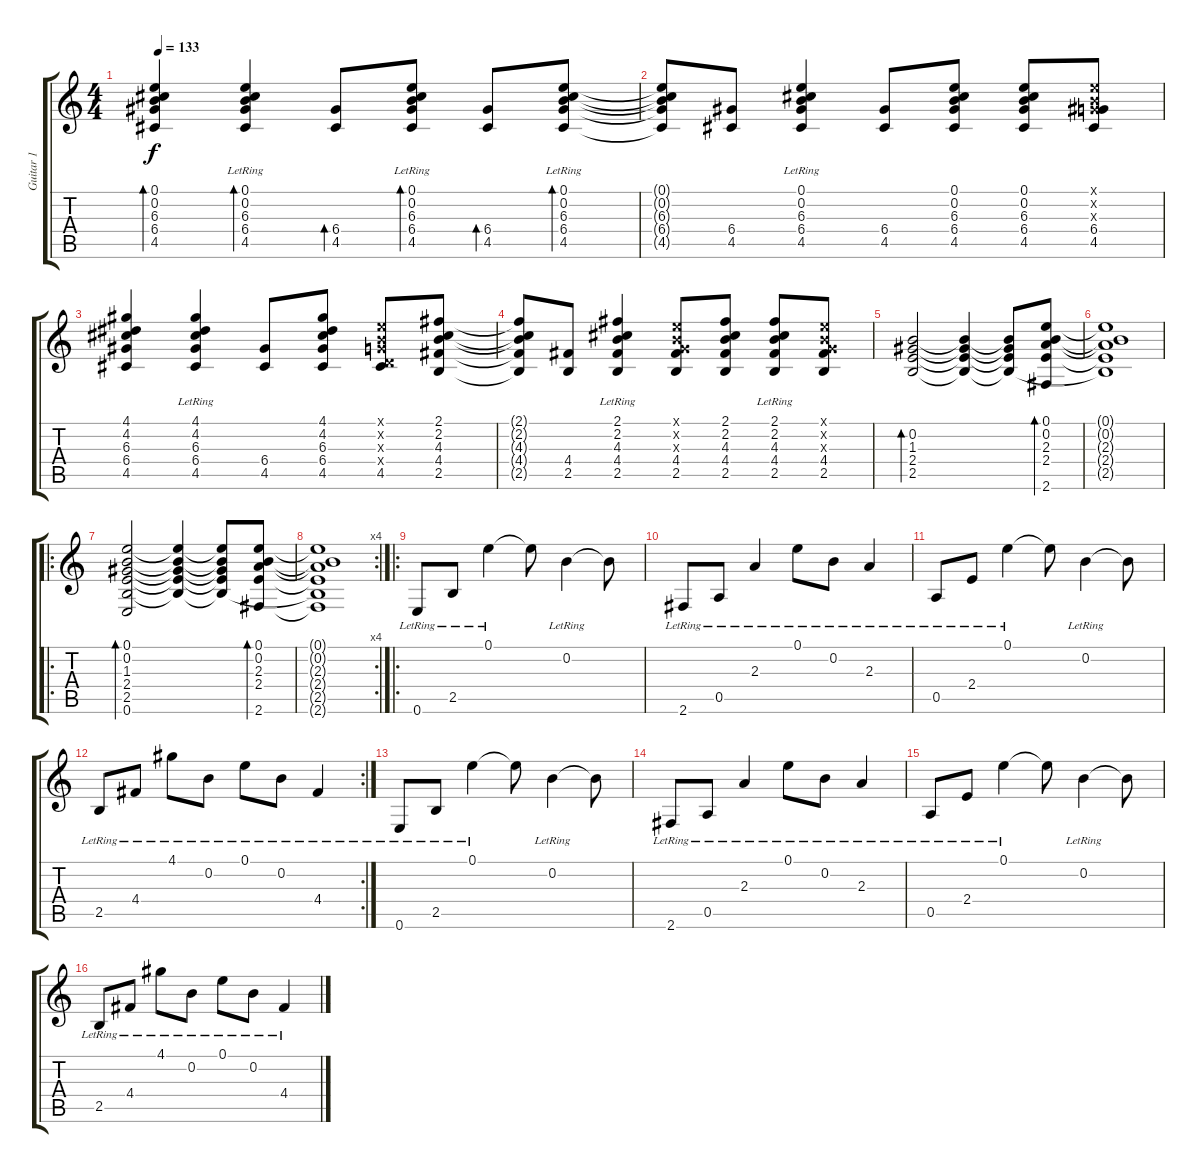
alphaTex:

\track ("Guitar 1" "Guitar 1") {instrument electricguitarmuted}
\staff {score tabs}
\tuning (E4 B3 G3 D3 A2 E2) {hide}
\ts (4 4)
\tempo 133
\clef g2
\ks c
(0.1 0.2 6.3 6.4 4.5).4{bd 60 dy f} (0.1{lr} 0.2{lr} 6.3{lr} 6.4 4.5).4{bd 60} (6.4 4.5).8{bd 60} (0.1{lr} 0.2{lr} 6.3{lr} 6.4 4.5).8{bd 60} (6.4 4.5).8{bd 60} (0.1{lr} 0.2{lr} 6.3{lr} 6.4 4.5).8{bd 60} |
(0.1{t} 0.2{t} 6.3{t} 6.4{t} 4.5{t}).8 (6.4 4.5).8 (0.1{lr} 0.2{lr} 6.3{lr} 6.4 4.5).4 (6.4 4.5).8 (0.1 0.2 6.3 6.4 4.5).8 (0.1 0.2 6.3 6.4 4.5).8 (0.1{x} 0.2{x} 0.3{x} 6.4 4.5).8 |
(4.1 4.2 6.3 6.4 4.5).4 (4.1{lr} 4.2{lr} 6.3{lr} 6.4 4.5).4 (6.4 4.5).8 (4.1 4.2 6.3 6.4 4.5).8 (0.1{x} 0.2{x} 0.3{x} 0.4{x} 4.5).8 (2.1 2.2 4.3 4.4 2.5).8 |
(2.1{t} 2.2{t} 4.3{t} 4.4{t} 2.5{t}).8 (4.4 2.5).8 (2.1{lr} 2.2{lr} 4.3{lr} 4.4 2.5).4 (0.1{x} 0.2{x} 0.3{x} 4.4 2.5).8 (2.1 2.2 4.3 4.4 2.5).8 (2.1{lr} 2.2{lr} 4.3{lr} 4.4 2.5).8 (0.1{x} 0.2{x} 0.3{x} 4.4 2.5).8 |
(0.2 1.3 2.4 2.5).2{bd 240 volume 12} (0.2{t} 1.3{t} 2.4{t} 2.5{t}).4 (0.2{t} 1.3{t} 2.4{t} 2.5{t}).8 (0.1 0.2 2.3 2.4 2.6).8{bd 240} |
(0.1{t} 0.2{t} 2.3{t} 2.4{t} 2.5{t}).1 |
\ro
(0.1 0.2 1.3 2.4 2.5 0.6).2{bd 240 volume 10} (0.1{t} 0.2{t} 1.3{t} 2.4{t} 2.5{t}).4 (0.1{t} 0.2{t} 1.3{t} 2.4{t} 2.5{t}).8 (0.1 0.2 2.3 2.4 2.6).8{bd 240} |
\rc 4
(0.1{t} 0.2{t} 2.3{t} 2.4{t} 2.5{t} 2.6{t}).1 |
\ro
0.6{lr}.8{instrument electricguitarclean} 2.5{lr}.8 0.1{lr}.4 0.1{t}.8 0.2{lr}.4 0.2{t}.8 |
2.6{lr}.8 0.5{lr}.8 2.3{lr}.4 0.1{lr}.8 0.2{lr}.8 2.3{lr}.4 |
0.5{lr}.8 2.4{lr}.8 0.1{lr}.4 0.1{t}.8 0.2{lr}.4 0.2{t}.8 |
\rc 2
2.5{lr}.8 4.4{lr}.8 4.1{lr}.8 0.2{lr}.8 0.1{lr}.8 0.2{lr}.8 4.4{lr}.4 |
0.6{lr}.8{instrument electricguitarclean} 2.5{lr}.8 0.1{lr}.4 0.1{t}.8 0.2{lr}.4 0.2{t}.8 |
2.6{lr}.8 0.5{lr}.8 2.3{lr}.4 0.1{lr}.8 0.2{lr}.8 2.3{lr}.4 |
0.5{lr}.8 2.4{lr}.8 0.1{lr}.4 0.1{t}.8 0.2{lr}.4 0.2{t}.8 |
2.5{lr}.8 4.4{lr}.8 4.1{lr}.8 0.2{lr}.8 0.1{lr}.8 0.2{lr}.8 4.4{lr}.4
